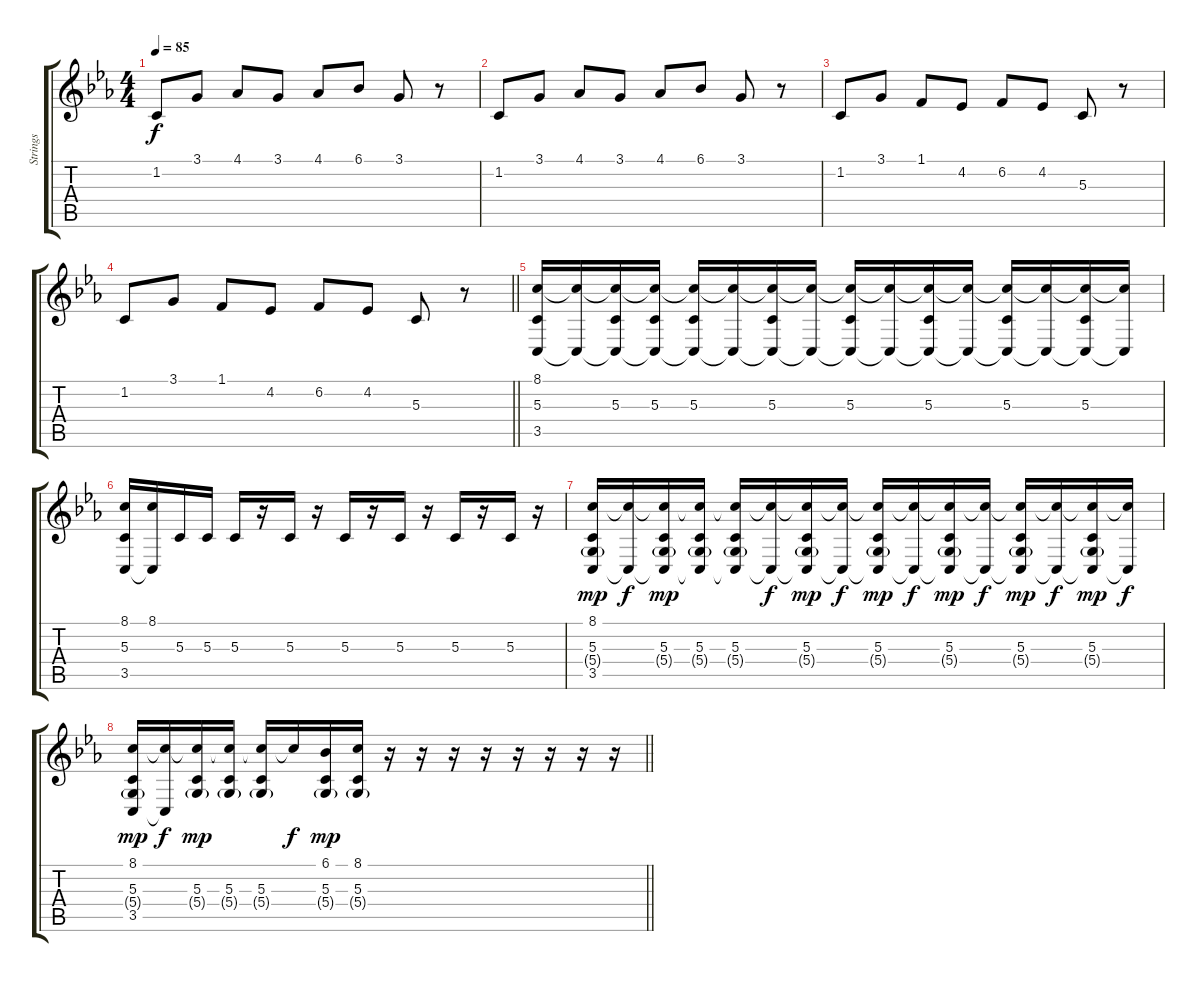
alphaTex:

\track ("Strings" "Strings") {instrument stringensemble1}
\staff {score tabs}
\tuning (E4 B3 G3 D3 A2 E2) {hide}
\ts (4 4)
\tempo 85
\clef g2
\ks cminor
1.2.8{dy f} 3.1.8 4.1.8 3.1.8 4.1.8 6.1.8 3.1.8 r.8 |
1.2.8 3.1.8 4.1.8 3.1.8 4.1.8 6.1.8 3.1.8 r.8 |
1.2.8 3.1.8 1.1.8 4.2.8 6.2.8 4.2.8 5.3.8 r.8 |
\barLineRight lightlight
1.2.8 3.1.8 1.1.8 4.2.8 6.2.8 4.2.8 5.3.8 r.8 |
\section ("" "")
(8.1 5.3 3.5).16 (8.1{t} 3.5{t}).16 (8.1{t} 5.3 3.5{t}).16 (8.1{t} 5.3 3.5{t}).16 (8.1{t} 5.3 3.5{t}).16 (8.1{t} 3.5{t}).16 (8.1{t} 5.3 3.5{t}).16 (8.1{t} 3.5{t}).16 (8.1{t} 5.3 3.5{t}).16 (8.1{t} 3.5{t}).16 (8.1{t} 5.3 3.5{t}).16 (8.1{t} 3.5{t}).16 (8.1{t} 5.3 3.5{t}).16 (8.1{t} 3.5{t}).16 (8.1{t} 5.3 3.5{t}).16 (8.1{t} 3.5{t}).16 |
(8.1 5.3 3.5).16 (8.1 3.5{t}).16 5.3.16 5.3.16 5.3.16 r.16 5.3.16 r.16 5.3.16 r.16 5.3.16 r.16 5.3.16 r.16 5.3.16 r.16 |
(8.1 5.3 5.4{g} 3.5).16{dy mp} (8.1{t} 3.5{t}).16{dy f} (8.1{t} 5.3 5.4{g} 3.5{t}).16{dy mp} (8.1{t} 5.3 5.4{g} 3.5{t}).16 (8.1{t} 5.3 5.4{g} 3.5{t}).16 (8.1{t} 3.5{t}).16{dy f} (8.1{t} 5.3 5.4{g} 3.5{t}).16{dy mp} (8.1{t} 3.5{t}).16{dy f} (8.1{t} 5.3 5.4{g} 3.5{t}).16{dy mp} (8.1{t} 3.5{t}).16{dy f} (8.1{t} 5.3 5.4{g} 3.5{t}).16{dy mp} (8.1{t} 3.5{t}).16{dy f} (8.1{t} 5.3 5.4{g} 3.5{t}).16{dy mp} (8.1{t} 3.5{t}).16{dy f} (8.1{t} 5.3 5.4{g} 3.5{t}).16{dy mp} (8.1{t} 3.5{t}).16{dy f} |
\barLineRight lightlight
(8.1 5.3 5.4{g} 3.5).16{dy mp} (8.1{t} 3.5{t}).16{dy f} (8.1{t} 5.3 5.4{g}).16{dy mp} (8.1{t} 5.3 5.4{g}).16 (8.1{t} 5.3 5.4{g}).16 8.1{t}.16{dy f} (6.1 5.3 5.4{g}).16{dy mp} (8.1 5.3 5.4{g}).16 r.16 r.16 r.16 r.16 r.16 r.16 r.16 r.16
